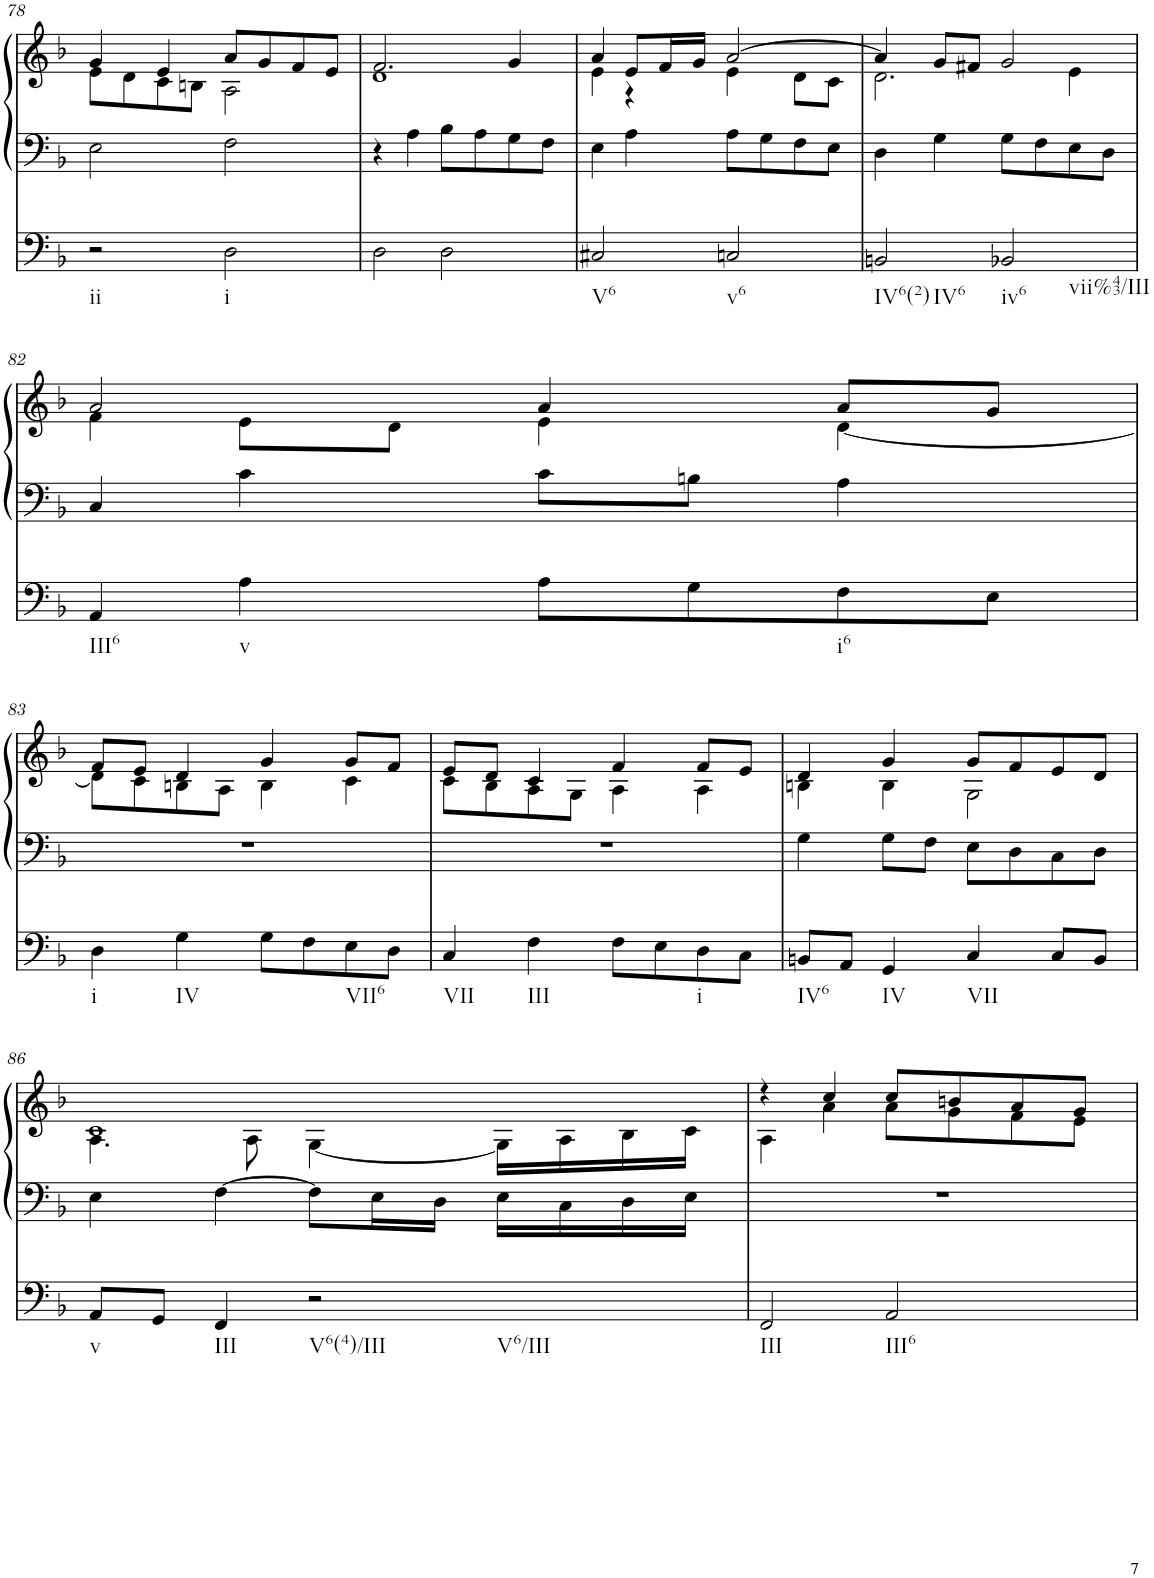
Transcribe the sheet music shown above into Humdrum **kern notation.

**kern	**kern	**kern
*part2	*part1	*part1
*staff3	*staff2	*staff1
*I"Pedal	*I"linke Hand	*
!!LO:PB:g=z
*clefF4	*clefF4	*clefG2
*k[b-]	*k[b-]	*k[b-]
*M4/4	*M4/4	*M4/4
=78	=78	=78
*	*	*^
!LO:TX:b:t=ii	!	!	!
2r	2E\	4g/	8e\L
.	.	.	8d\
.	.	4e/	8c\
.	.	.	8Bn\J
!LO:TX:b:t=i	!	!	!
2D\	2F\	8a/L	2A\
.	.	8g/	.
.	.	8f/	.
.	.	8e/J	.
=79	=79	=79	=79
2D\	4r	2.f/	1d
.	4A\	.	.
2D\	8B-\L	.	.
.	8A\	.	.
.	8G\	4g/	.
.	8F\J	.	.
=80	=80	=80	=80
!LO:TX:b:t=V6	!	!	!
2C#X/	4E\	4a/	4e\
.	4A\	8e/L	4r
.	.	16f/L	.
.	.	16g/JJ	.
!LO:TX:b:t=v6	!	!	!
2Cn/	8A\L	[2a/	4e\
.	8G\	.	.
.	8F\	.	8d\L
.	8E\J	.	8c\J
=81	=81	=81	=81
!LO:TX:b:t=IV6(2)	!	!	!
!LO:TX:b:t=IV6	!	!	!
2BBn/	4D\	4a/]	2.d\
.	4G\	8g/L	.
.	.	8f#X/J	.
!LO:TX:b:t=iv6	!	!	!
!LO:TX:b:t=vii%43/III	!	!	!
2BB-X/	8G\L	2g/	.
.	8F\	.	.
.	8E\	.	4e\
.	8D\J	.	.
!!LO:LB:g=z	!!
=82	=82	=82	=82
!LO:TX:b:t=III6	!	!	!
4AA/	4C/	2a/	4f\
!LO:TX:b:t=v	!	!	!
4A\	4c\	.	8e\L
.	.	.	8d\J
8A\L	8c\L	4a/	4e\
8G\	8Bn\J	.	.
!LO:TX:b:t=i6	!	!	!
8F\	4A\	8a/L	[4d\
8E\J	.	8g/J	.
!!LO:LB:g=z	!!
=83	=83	=83	=83
!LO:TX:b:t=i	!	!	!
4D\	1r	8f/L	8d\L]
.	.	8e/J	8c\
!LO:TX:b:t=IV	!	!	!
4G\	.	4d/	8Bn\
.	.	.	8A\J
8G\L	.	4g/	4B\
8F\	.	.	.
!LO:TX:b:t=VII6	!	!	!
8E\	.	8g/L	4c\
8D\J	.	8f/J	.
=84	=84	=84	=84
!LO:TX:b:t=VII	!	!	!
4C/	1r	8e/L	8c\L
.	.	8d/J	8B-\
!LO:TX:b:t=III	!	!	!
4F\	.	4c/	8A\
.	.	.	8G\J
8F\L	.	4f/	4A\
8E\	.	.	.
!LO:TX:b:t=i	!	!	!
8D\	.	8f/L	4A\
8C\J	.	8e/J	.
=85	=85	=85	=85
!LO:TX:b:t=IV6	!	!	!
8BBn/L	4G\	4d/	4Bn\
8AA/J	.	.	.
!LO:TX:b:t=IV	!	!	!
4GG/	8G\L	4g/	4B\
.	8F\J	.	.
!LO:TX:b:t=VII	!	!	!
4C/	8E\L	8g/L	2G\
.	8D\	8f/	.
8C/L	8C\	8e/	.
8BB/J	8D\J	8d/J	.
!!LO:LB:g=z	!!
=86	=86	=86	=86
!LO:TX:b:t=v	!	!	!
8AA/L	4E\	1c	4.A\
8GG/J	.	.	.
!LO:TX:b:t=III	!	!	!
4FF/	[4F\	.	.
.	.	.	8A\
!LO:TX:b:t=V6(4)/III	!	!	!
!LO:TX:b:t=V6/III	!	!	!
2r	8F\L]	.	[4G\
.	16E\L	.	.
.	16D\JJ	.	.
.	16E\LL	.	16G\LL]
.	16C\	.	16A\
.	16D\	.	16B-\
.	16E\JJ	.	16c\JJ
=87	=87	=87	=87
!LO:TX:b:t=III	!	!	!
2FF/	1r	4r	4A\
.	.	4cc/	4a\
!LO:TX:b:t=III6	!	!	!
2AA/	.	8cc/L	8a\L
.	.	8bn/	8g\
.	.	8a/	8f\
.	.	8g/J	8e\J
*	*	*v	*v
=	=	=
*-	*-	*-
